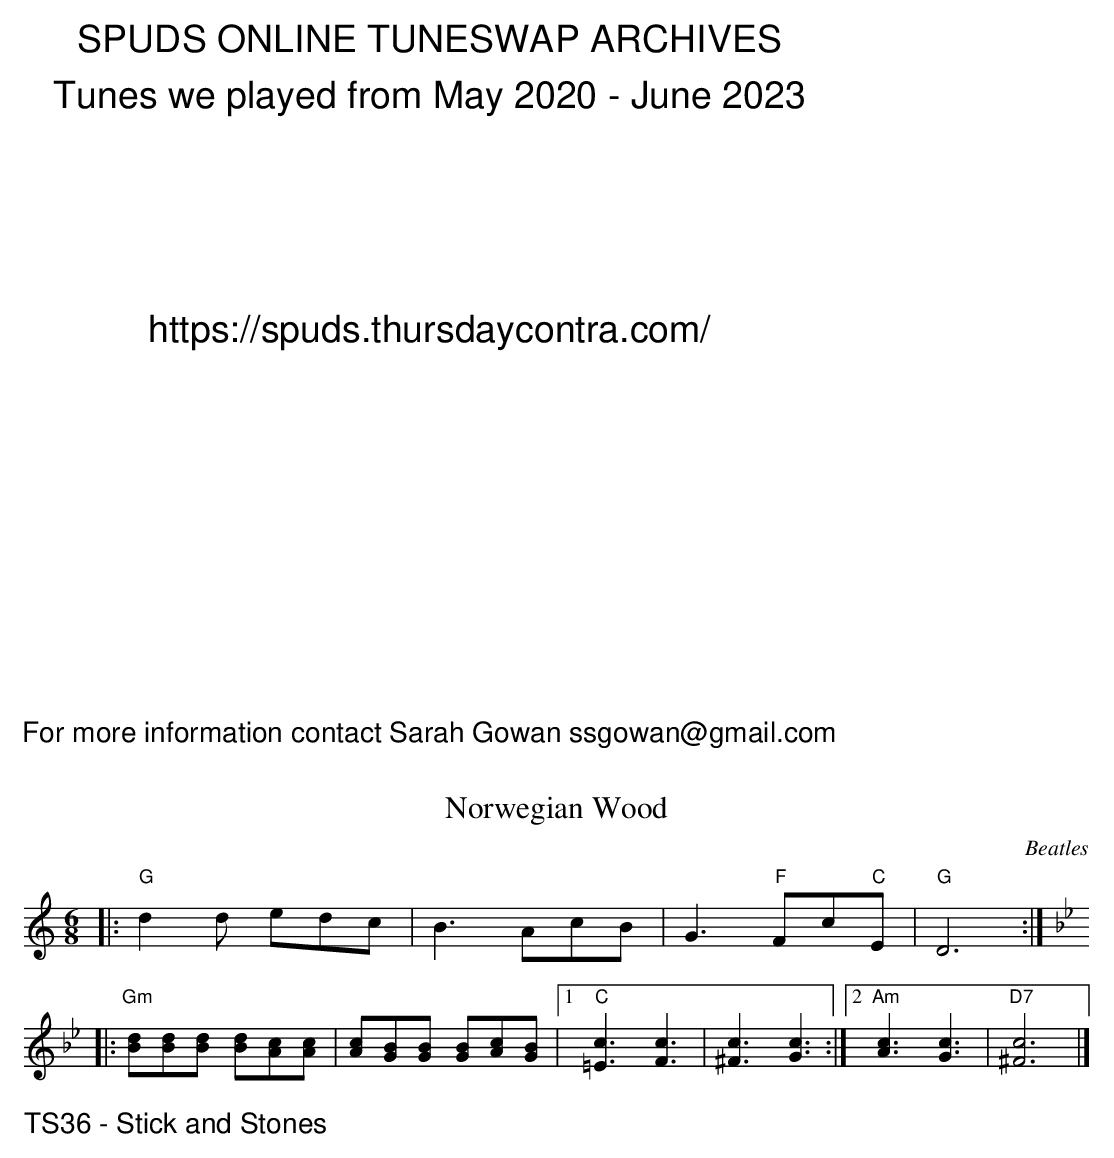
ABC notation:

X:1
T:Norwegian Wood
C:Beatles
M:6/8
L:1/8
K:Gmix
|:"G"d2d edc|B3 AcB|G3"F"Fc"C"E|"G"D6:|
K:Gm
|:"Gm"[dB][dB][dB] [dB][cA][cA]|[cA][BG][BG] [BG][cA][BG]\
|1"C"[c3=E3][c3F3]| [c3^F3][c3G3]:|2"Am"[c3A3] [c3G3]|"D7"[c6^F6]|]
